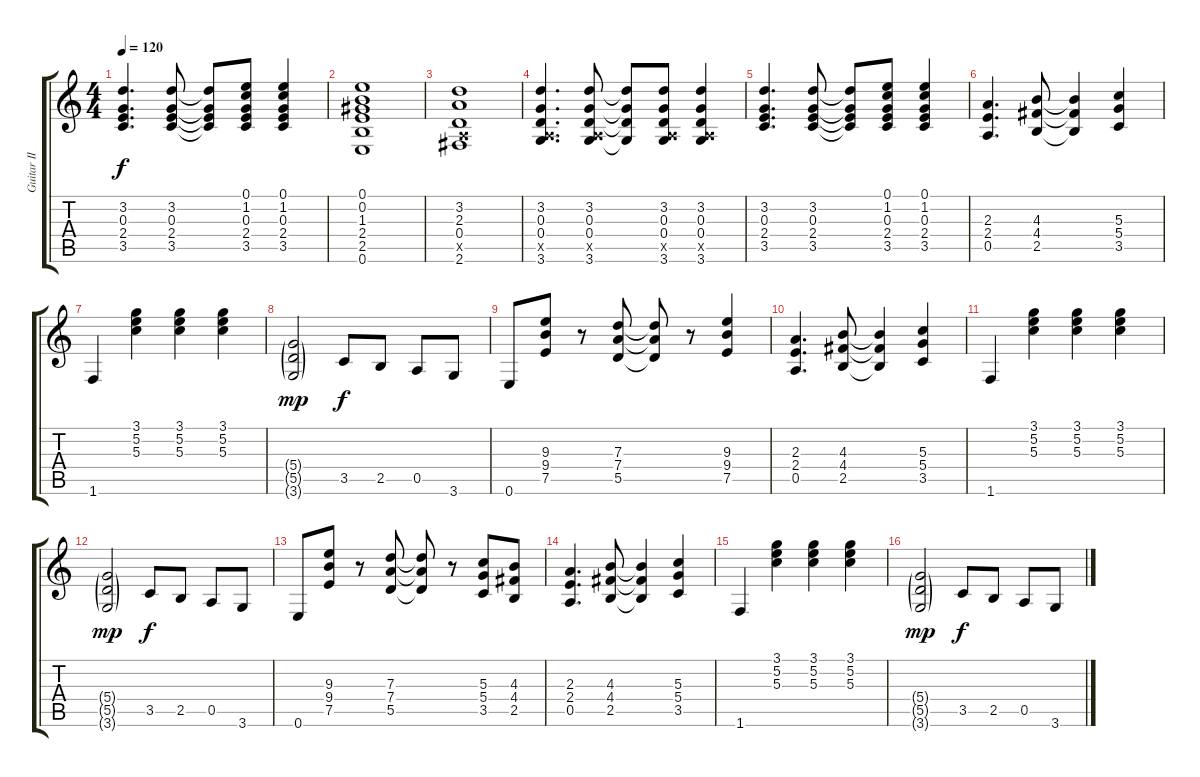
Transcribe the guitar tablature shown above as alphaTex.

\track ("Guitar II" "Guitar II") {instrument overdrivenguitar}
\staff {score tabs}
\tuning (E4 B3 G3 D3 A2 E2) {hide}
\ts (4 4)
\tempo 120
\clef g2
\ks c
(3.2 0.3 2.4 3.5).4{d dy f} (3.2 0.3 2.4 3.5).8 (3.2{t} 0.3{t} 2.4{t} 3.5{t}).8 (0.1 1.2 0.3 2.4 3.5).8 (0.1 1.2 0.3 2.4 3.5).4 |
(0.1 0.2 1.3 2.4 2.5 0.6).1 |
(3.2 2.3 0.4 0.5{x} 2.6).1 |
(3.2 0.3 0.4 0.5{x} 3.6).4{d} (3.2 0.3 0.4 0.5{x} 3.6).8 (3.2{t} 0.3{t} 0.4{t} 3.6{t}).8 (3.2 0.3 0.4 0.5{x} 3.6).8 (3.2 0.3 0.4 0.5{x} 3.6).4 |
(3.2 0.3 2.4 3.5).4{d} (3.2 0.3 2.4 3.5).8 (3.2{t} 0.3{t} 2.4{t} 3.5{t}).8 (0.1 1.2 0.3 2.4 3.5).8 (0.1 1.2 0.3 2.4 3.5).4 |
(2.3 2.4 0.5).4{d} (4.3 4.4 2.5).8 (4.3{t} 4.4{t} 2.5{t}).4 (5.3 5.4 3.5).4 |
1.6.4 (3.1 5.2 5.3).4 (3.1 5.2 5.3).4 (3.1 5.2 5.3).4 |
(5.4{g} 5.5{g} 3.6{g}).2{dy mp} 3.5.8{dy f} 2.5.8 0.5.8 3.6.8 |
0.6.8 (9.3 9.4 7.5).8 r.8 (7.3 7.4 5.5).8 (7.3{t} 7.4{t} 5.5{t}).8 r.8 (9.3 9.4 7.5).4 |
(2.3 2.4 0.5).4{d} (4.3 4.4 2.5).8 (4.3{t} 4.4{t} 2.5{t}).4 (5.3 5.4 3.5).4 |
1.6.4 (3.1 5.2 5.3).4 (3.1 5.2 5.3).4 (3.1 5.2 5.3).4 |
(5.4{g} 5.5{g} 3.6{g}).2{dy mp} 3.5.8{dy f} 2.5.8 0.5.8 3.6.8 |
0.6.8 (9.3 9.4 7.5).8 r.8 (7.3 7.4 5.5).8 (7.3{t} 7.4{t} 5.5{t}).8 r.8 (5.3 5.4 3.5).8 (4.3 4.4 2.5).8 |
(2.3 2.4 0.5).4{d} (4.3 4.4 2.5).8 (4.3{t} 4.4{t} 2.5{t}).4 (5.3 5.4 3.5).4 |
1.6.4 (3.1 5.2 5.3).4 (3.1 5.2 5.3).4 (3.1 5.2 5.3).4 |
(5.4{g} 5.5{g} 3.6{g}).2{dy mp} 3.5.8{dy f} 2.5.8 0.5.8 3.6.8
